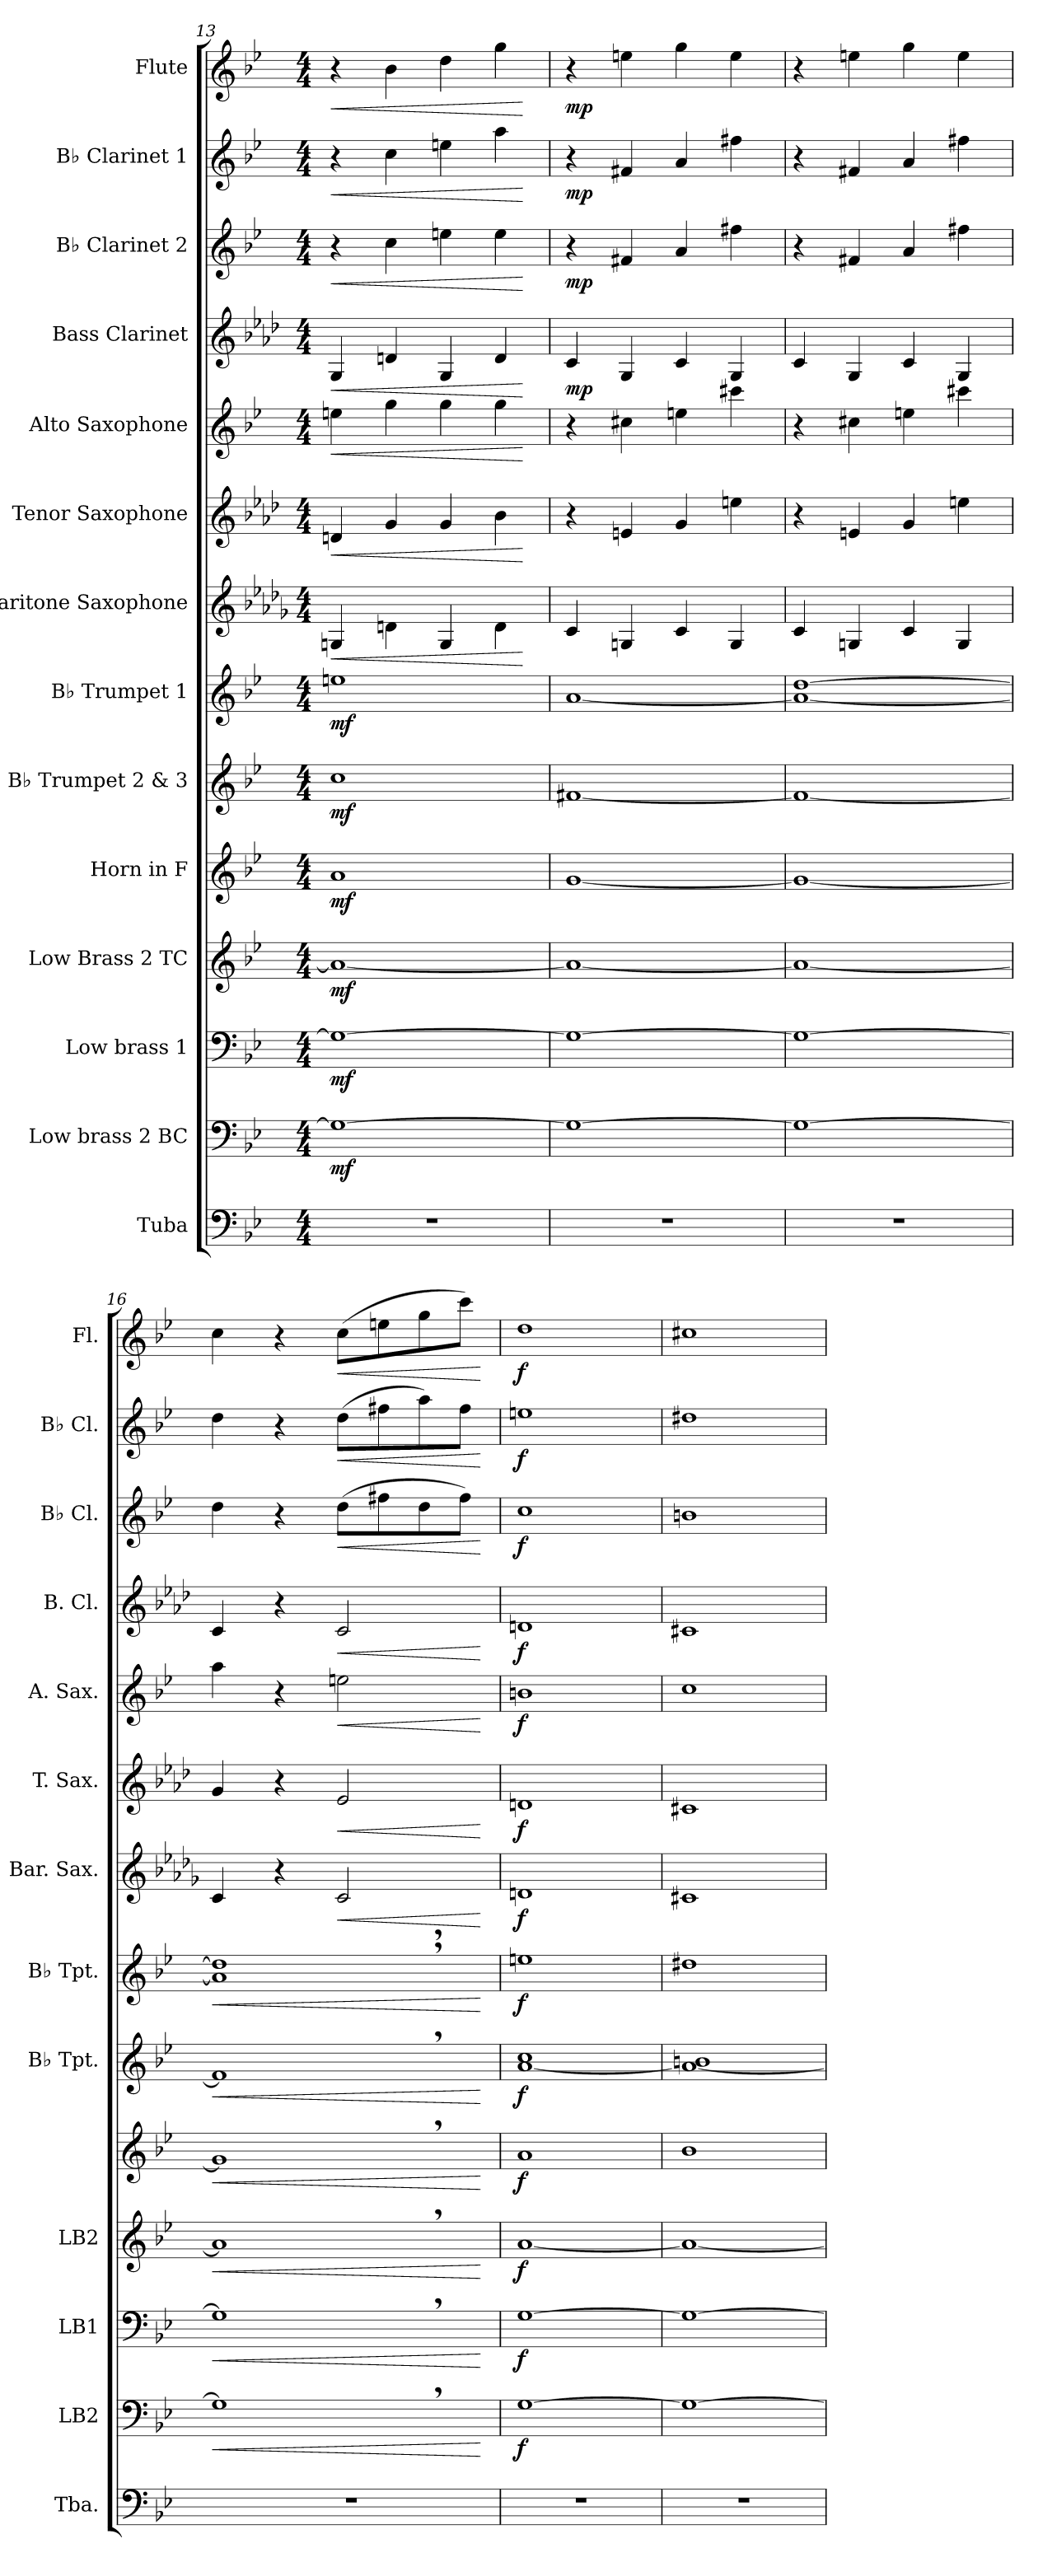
**kern	**kern	**dynam	**kern	**dynam	**kern	**dynam	**kern	**dynam	**kern	**dynam	**kern	**dynam	**kern	**dynam	**kern	**dynam	**kern	**dynam	**kern	**dynam	**kern	**dynam	**kern	**dynam	**kern	**dynam
*part14	*part13	*part13	*part12	*part12	*part11	*part11	*part10	*part10	*part9	*part9	*part8	*part8	*part7	*part7	*part6	*part6	*part5	*part5	*part4	*part4	*part3	*part3	*part2	*part2	*part1	*part1
*staff14	*staff13	*staff13	*staff12	*staff12	*staff11	*staff11	*staff10	*staff10	*staff9	*staff9	*staff8	*staff8	*staff7	*staff7	*staff6	*staff6	*staff5	*staff5	*staff4	*staff4	*staff3	*staff3	*staff2	*staff2	*staff1	*staff1
*I"Tuba	*I"Low brass 2 BC	*	*I"Low brass 1	*	*I"Low Brass 2 TC	*	*I"Horn in F	*	*I"B♭ Trumpet 2 &amp; 3	*	*I"B♭ Trumpet 1	*	*I"Baritone Saxophone	*	*I"Tenor Saxophone	*	*I"Alto Saxophone	*	*I"Bass Clarinet	*	*I"B♭ Clarinet 2	*	*I"B♭ Clarinet 1	*	*I"Flute	*
*I'Tba.	*I'LB2	*	*I'LB1	*	*I'LB2	*	*	*	*I'B♭ Tpt.	*	*I'B♭ Tpt.	*	*I'Bar. Sax.	*	*I'T. Sax.	*	*I'A. Sax.	*	*I'B. Cl.	*	*I'B♭ Cl.	*	*I'B♭ Cl.	*	*I'Fl.	*
!!LO:PB:g=z
*clefF4	*clefF4	*	*clefF4	*	*clefG2	*	*clefG2	*	*clefG2	*	*clefG2	*	*clefG2	*	*clefG2	*	*clefG2	*	*clefG2	*	*clefG2	*	*clefG2	*	*clefG2	*
*	*	*	*	*	*ITrd1c2	*	*ITrd4c7	*	*ITrd1c2	*	*ITrd1c2	*	*ITrd12c21	*	*ITrd8c14	*	*ITrd5c9	*	*ITrd8c14	*	*ITrd1c2	*	*ITrd1c2	*	*	*
*k[b-e-]	*k[b-e-]	*	*k[b-e-]	*	*k[b-e-a-d-]	*	*k[b-e-a-]	*	*k[b-e-a-d-]	*	*k[b-e-a-d-]	*	*k[b-e-a-d-g-]	*	*k[b-e-a-d-]	*	*k[b-e-a-d-g-]	*	*k[b-e-a-d-]	*	*k[b-e-a-d-]	*	*k[b-e-a-d-]	*	*k[b-e-]	*
*M4/4	*M4/4	*	*M4/4	*	*M4/4	*	*M4/4	*	*M4/4	*	*M4/4	*	*M4/4	*	*M4/4	*	*M4/4	*	*M4/4	*	*M4/4	*	*M4/4	*	*M4/4	*
=13	=13	=13	=13	=13	=13	=13	=13	=13	=13	=13	=13	=13	=13	=13	=13	=13	=13	=13	=13	=13	=13	=13	=13	=13	=13	=13
!	!	!LO:DY:b	!	!LO:DY:b	!	!LO:DY:b	!	!LO:DY:b	!	!LO:DY:b	!	!LO:DY:b	!	!LO:HP:b	!	!LO:HP:b	!	!LO:HP:b	!	!LO:HP:b	!	!LO:HP:b	!	!LO:HP:b	!	!LO:HP:b
1r	1G_	mf	1G_	mf	1g_	mf	1d	mf	1b-	mf	1ddn	mf	4GGn/	<	4Dn/	<	4gn\	<	4GG/	<	4r	<	4r	<	4r	<
.	.	.	.	.	.	.	.	.	.	.	.	.	4Dn\	.	4G/	.	4b-\	.	4Dn/	.	4b-\	.	4b-\	.	4b-\	.
.	.	.	.	.	.	.	.	.	.	.	.	.	4GG/	.	4G/	.	4b-\	.	4GG/	.	4ddn\	.	4ddn\	.	4dd\	.
.	.	.	.	.	.	.	.	.	.	.	.	.	4D\	.	4B-\	.	4b-\	.	4D/	.	4dd\	.	4gg\	.	4gg\	.
.	.	.	.	.	.	.	.	.	.	.	.	.	.	[	.	[	.	[	.	[	.	[	.	[	.	[
=14	=14	=14	=14	=14	=14	=14	=14	=14	=14	=14	=14	=14	=14	=14	=14	=14	=14	=14	=14	=14	=14	=14	=14	=14	=14	=14
!	!	!	!	!	!	!	!	!	!	!	!	!	!	!	!	!	!	!	!	!LO:DY:b	!	!LO:DY:b	!	!LO:DY:b	!	!LO:DY:b
1r	1G_	.	1G_	.	1g_	.	[1c	.	[1en	.	[1g	.	4C/	.	4r	.	4r	.	4C/	mp	4r	mp	4r	mp	4r	mp
.	.	.	.	.	.	.	.	.	.	.	.	.	4GGn/	.	4En/	.	4en\	.	4GG/	.	4en/	.	4en/	.	4een\	.
.	.	.	.	.	.	.	.	.	.	.	.	.	4C/	.	4G/	.	4gn\	.	4C/	.	4g/	.	4g/	.	4gg\	.
.	.	.	.	.	.	.	.	.	.	.	.	.	4GG/	.	4en\	.	4een\	.	4GG/	.	4een\	.	4een\	.	4ee\	.
=15	=15	=15	=15	=15	=15	=15	=15	=15	=15	=15	=15	=15	=15	=15	=15	=15	=15	=15	=15	=15	=15	=15	=15	=15	=15	=15
1r	1G_	.	1G_	.	1g_	.	1c_	.	1e_	.	1g_ [1cc	.	4C/	.	4r	.	4r	.	4C/	.	4r	.	4r	.	4r	.
.	.	.	.	.	.	.	.	.	.	.	.	.	4GGn/	.	4En/	.	4en\	.	4GG/	.	4en/	.	4en/	.	4een\	.
.	.	.	.	.	.	.	.	.	.	.	.	.	4C/	.	4G/	.	4gn\	.	4C/	.	4g/	.	4g/	.	4gg\	.
.	.	.	.	.	.	.	.	.	.	.	.	.	4GG/	.	4en\	.	4een\	.	4GG/	.	4een\	.	4een\	.	4ee\	.
=16	=16	=16	=16	=16	=16	=16	=16	=16	=16	=16	=16	=16	=16	=16	=16	=16	=16	=16	=16	=16	=16	=16	=16	=16	=16	=16
!	!	!LO:HP:b	!	!LO:HP:b	!	!LO:HP:b	!	!LO:HP:b	!	!LO:HP:b	!	!LO:HP:b	!	!	!	!	!	!	!	!	!	!	!	!	!	!
1r	1G,]	<	1G,]	<	1g,]	<	1c,]	<	1e,]	<	1g], 1cc],	<	4C/	.	4G/	.	4cc\	.	4C/	.	4cc\	.	4cc\	.	4cc\	.
.	.	.	.	.	.	.	.	.	.	.	.	.	4r	.	4r	.	4r	.	4r	.	4r	.	4r	.	4r	.
!	!	!	!	!	!	!	!	!	!	!	!	!	!	!LO:HP:b	!	!LO:HP:b	!	!LO:HP:b	!	!LO:HP:b	!	!	!	!	!	!
!	!	!	!	!	!	!	!	!	!	!	!	!	!	!	!	!	!	!	!	!LO:HP:n=1:b	!	!LO:HP:b	!	!LO:HP:b	!	!LO:HP:b
.	.	.	.	.	.	.	.	.	.	.	.	.	2C/	<	2E-/	<	2gn\	<	2C/	< <	(>8cc\L	<	(>8cc\L	<	(>8cc\L	<
.	.	.	.	.	.	.	.	.	.	.	.	.	.	.	.	.	.	.	.	.	8een\	.	8een\	.	8een\	.
.	.	.	.	.	.	.	.	.	.	.	.	.	.	.	.	.	.	.	.	.	8cc\	.	8gg\)	.	8gg\	.
.	.	.	.	.	.	.	.	.	.	.	.	.	.	.	.	.	.	.	.	.	8ee\J)	.	8ee\J	.	8ccc\J)	.
.	.	[	.	[	.	[	.	[	.	[	.	[	.	[	.	[	.	[	.	[	.	[	.	[	.	[
!!LO:PB:g=z
=17	=17	=17	=17	=17	=17	=17	=17	=17	=17	=17	=17	=17	=17	=17	=17	=17	=17	=17	=17	=17	=17	=17	=17	=17	=17	=17
!	!	!LO:DY:b	!	!LO:DY:b	!	!LO:DY:b	!	!LO:DY:b	!	!LO:DY:b	!	!LO:DY:b	!	!LO:DY:b	!	!LO:DY:b	!	!LO:DY:b	!	!LO:DY:b	!	!LO:DY:b	!	!LO:DY:b	!	!LO:DY:b
1r	[1G	f	[1G	f	[1g	f	1d	f	[1g 1b-	f	1ddn	f	1Dn	f	1Dn	f	1dn	f	1Dn	f	1b-	f	1ddn	f	1dd	f
.	.	.	.	.	.	.	.	.	.	.	.	.	.	.	.	.	.	.	.	[	.	.	.	.	.	.
=18	=18	=18	=18	=18	=18	=18	=18	=18	=18	=18	=18	=18	=18	=18	=18	=18	=18	=18	=18	=18	=18	=18	=18	=18	=18	=18
1r	1G_	.	1G_	.	1g_	.	1e-	.	1g_ 1an	.	1cc#X	.	1C#X	.	1C#X	.	1e-	.	1C#X	.	1an	.	1cc#X	.	1cc#X	.
=	=	=	=	=	=	=	=	=	=	=	=	=	=	=	=	=	=	=	=	=	=	=	=	=	=	=
*-	*-	*-	*-	*-	*-	*-	*-	*-	*-	*-	*-	*-	*-	*-	*-	*-	*-	*-	*-	*-	*-	*-	*-	*-	*-	*-
